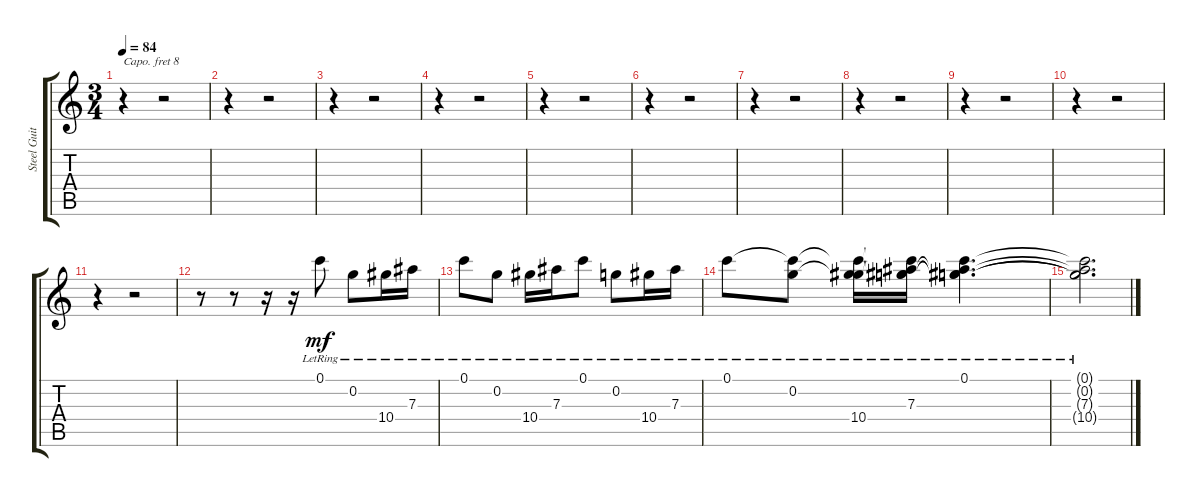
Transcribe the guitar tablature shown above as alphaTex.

\track ("Steel Guitar" "Steel Guit") {instrument acousticguitarsteel}
\staff {score tabs}
\capo 8
\tuning (E4 B3 G3 D3 A2 E2) {hide}
\ts (3 4)
\tempo 84
\clef g2
\ks c
r.4{dy mf} r.2 |
r.4 r.2 |
r.4 r.2 |
r.4 r.2 |
r.4 r.2 |
r.4 r.2 |
r.4 r.2 |
r.4 r.2 |
r.4 r.2 |
r.4 r.2 |
r.4 r.2 |
r.8 r.8 r.16 r.16 0.1{lr}.8 0.2{lr}.8 10.4{lr}.16 7.3{lr}.16 |
0.1{lr}.8 0.2{lr}.8 10.4{lr}.16 7.3{lr}.16 0.1{lr}.8 0.2{lr}.8 10.4{lr}.16 7.3{lr}.16 |
0.1{lr}.8 (0.1{lr t} 0.2{lr}).8 (0.1{lr t} 0.2{lr t} 10.4{lr}).16 (0.1{lr t} 0.2{lr t} 7.3{lr} 10.4{lr t}).16 (0.1{lr} 0.2{lr t} 7.3{lr t} 10.4{lr t}).4{d} |
(0.1{lr t} 0.2{lr t} 7.3{lr t} 10.4{lr t}).2{d volume 15}
